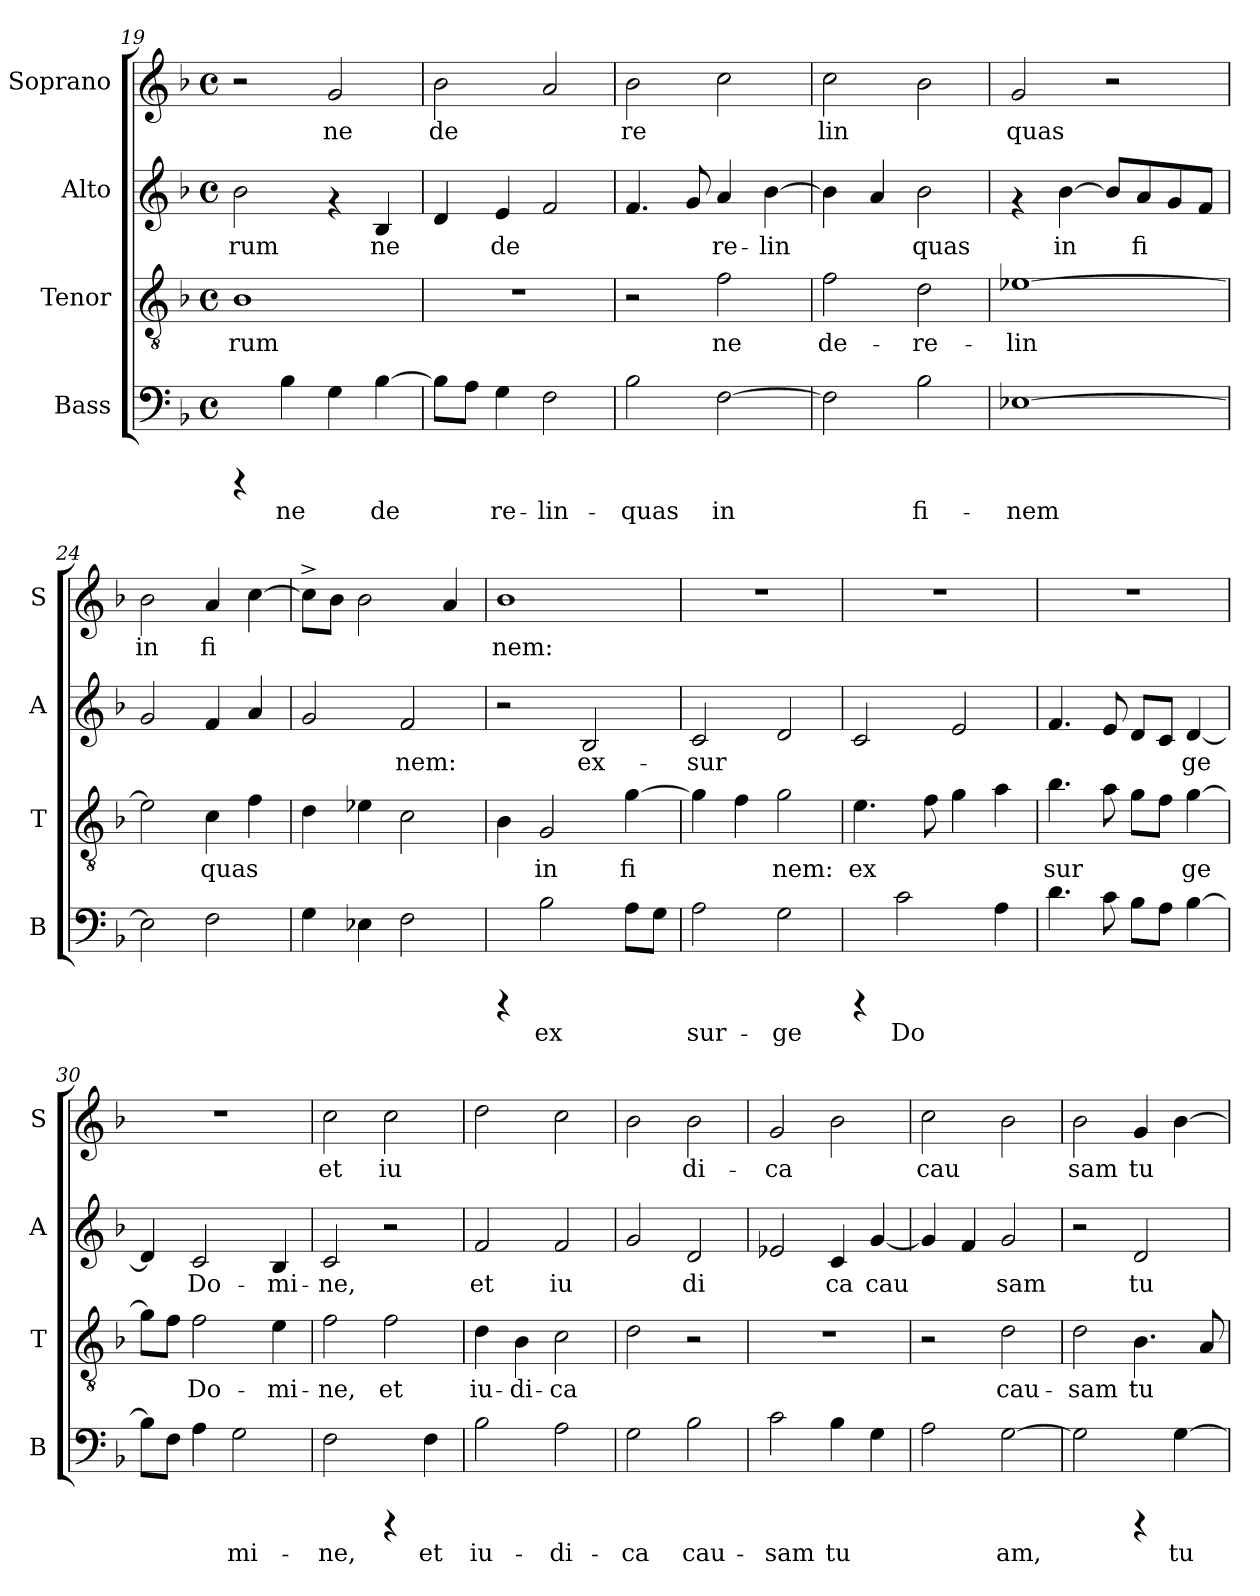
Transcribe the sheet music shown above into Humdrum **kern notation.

**kern	**text	**kern	**text	**kern	**text	**kern	**text
*part4	*part4	*part3	*part3	*part2	*part2	*part1	*part1
*staff4	*staff4	*staff3	*staff3	*staff2	*staff2	*staff1	*staff1
*I"Bass	*	*I"Tenor	*	*I"Alto	*	*I"Soprano	*
*I'B	*	*I'T	*	*I'A	*	*I'S	*
*clefF4	*	*clefGv2	*	*clefG2	*	*clefG2	*
*k[b-]	*	*k[b-]	*	*k[b-]	*	*k[b-]	*
*F:	*	*F:	*	*F:	*	*F:	*
*M4/4	*	*M4/4	*	*M4/4	*	*M4/4	*
*met(c)	*	*met(c)	*	*met(c)	*	*met(c)	*
=19	=19	=19	=19	=19	=19	=19	=19
!	!	!	!LO:LY:b:cj	!	!LO:LY:b:cj	!	!
4rCCC	.	1B-	-rum	2b-\	-rum	2r	.
!	!LO:LY:b:cj	!	!	!	!	!	!
4B-\	ne	.	.	.	.	.	.
!	!LO:LY:b:cj	!	!	!	!	!	!LO:LY:b:cj
4G\	.	.	.	4rf	.	2g/	ne
!	!LO:LY:b:cj	!	!	!	!LO:LY:b:cj	!	!
[>4B-\	de-	.	.	4B-/	ne	.	.
=20	=20	=20	=20	=20	=20	=20	=20
!	!LO:LY:b:cj	!	!	!	!LO:LY:b:cj	!	!LO:LY:b:cj
8B-\L]	--	1r	.	4d/	.	2b-\	de-
!	!LO:LY:b:cj	!	!	!	!	!	!
8A\J	--	.	.	.	.	.	.
!	!LO:LY:b:cj	!	!	!	!LO:LY:b:cj	!	!
4G\	-re-	.	.	4e/	de-	.	.
!	!LO:LY:b:cj	!	!	!	!LO:LY:b:cj	!	!LO:LY:b:cj
2F\	-lin-	.	.	2f/	--	2a/	--
=21	=21	=21	=21	=21	=21	=21	=21
!	!LO:LY:b:cj	!	!	!	!LO:LY:b:cj	!	!LO:LY:b:cj
2B-\	-quas	2r	.	4.f/	--	2b-\	-re-
!	!	!	!	!	!LO:LY:b:cj	!	!
.	.	.	.	8g/	--	.	.
!	!LO:LY:b:cj	!	!LO:LY:b:cj	!	!LO:LY:b:cj	!	!LO:LY:b:cj
[>2F\	in	2f\	ne	4a/	-re-	2cc\	--
!	!	!	!	!	!LO:LY:b:cj	!	!
.	.	.	.	[>4b-\	-lin-	.	.
=22	=22	=22	=22	=22	=22	=22	=22
!	!LO:LY:b:cj	!	!LO:LY:b:cj	!	!LO:LY:b:cj	!	!LO:LY:b:cj
2F\]	.	2f\	de-	4b-\]	--	2cc\	-lin-
!	!	!	!	!	!LO:LY:b:cj	!	!
.	.	.	.	4a/	--	.	.
!	!LO:LY:b:cj	!	!LO:LY:b:cj	!	!LO:LY:b:cj	!	!LO:LY:b:cj
2B-\	fi-	2d\	-re-	2b-\	-quas	2b-\	--
=23	=23	=23	=23	=23	=23	=23	=23
!	!LO:LY:b:cj	!	!LO:LY:b:cj	!	!	!	!LO:LY:b:cj
[<1E-X	-nem	[<1e-X	-lin-	4rf	.	2g/	-quas
!	!	!	!	!	!LO:LY:b:cj	!	!
.	.	.	.	[>4b-\	in	.	.
!	!	!	!	!	!LO:LY:b:cj	!	!
.	.	.	.	8b-/L]	.	2r	.
!	!	!	!	!	!LO:LY:b:cj	!	!
.	.	.	.	8a/	fi-	.	.
!	!	!	!	!	!LO:LY:b:cj	!	!
.	.	.	.	8g/	--	.	.
!	!	!	!	!	!LO:LY:b:cj	!	!
.	.	.	.	8f/J	--	.	.
!!LO:LB:g=z
=24	=24	=24	=24	=24	=24	=24	=24
!	!LO:LY:b:cj	!	!LO:LY:b:cj	!	!LO:LY:b:cj	!	!LO:LY:b:cj
2E-\]	.	2e-\]	--	2g/	--	2b-\	in
!	!LO:LY:b:cj	!	!LO:LY:b:cj	!	!LO:LY:b:cj	!	!LO:LY:b:cj
2F\	.	4c\	-quas	4f/	--	4a/	fi-
!	!	!	!LO:LY:b:cj	!	!LO:LY:b:cj	!	!LO:LY:b:cj
.	.	4f\	.	4a/	--	[>4cc\	--
=25	=25	=25	=25	=25	=25	=25	=25
!	!LO:LY:b:cj	!	!LO:LY:b:cj	!	!LO:LY:b:cj	!	!LO:LY:b:cj
4G\	.	4d\	.	2g/	--	8cc^<\L]	--
!	!	!	!	!	!	!	!LO:LY:b:cj
.	.	.	.	.	.	8b-\J	--
!	!LO:LY:b:cj	!	!LO:LY:b:cj	!	!	!	!LO:LY:b:cj
4E-X\	.	4e-X\	.	.	.	2b-\	--
!	!LO:LY:b:cj	!	!LO:LY:b:cj	!	!LO:LY:b:cj	!	!
2F\	.	2c\	.	2f/	-nem:	.	.
!	!	!	!	!	!	!	!LO:LY:b:cj
.	.	.	.	.	.	4a/	--
=26	=26	=26	=26	=26	=26	=26	=26
!	!	!	!LO:LY:b:cj	!	!	!	!LO:LY:b:cj
4rCCC	.	4B-\	.	2r	.	1b-	-nem:
!	!LO:LY:b:cj	!	!LO:LY:b:cj	!	!	!	!
2B-\	ex-	2G/	in	.	.	.	.
!	!	!	!	!	!LO:LY:b:cj	!	!
.	.	.	.	2B-/	ex-	.	.
!	!LO:LY:b:cj	!	!LO:LY:b:cj	!	!	!	!
8A\L	--	[>4g\	fi-	.	.	.	.
!	!LO:LY:b:cj	!	!	!	!	!	!
8G\J	--	.	.	.	.	.	.
=27	=27	=27	=27	=27	=27	=27	=27
!	!LO:LY:b:cj	!	!LO:LY:b:cj	!	!LO:LY:b:cj	!	!
2A\	-sur-	4g\]	--	2c/	-sur-	1r	.
!	!	!	!LO:LY:b:cj	!	!	!	!
.	.	4f\	--	.	.	.	.
!	!LO:LY:b:cj	!	!LO:LY:b:cj	!	!LO:LY:b:cj	!	!
2G\	-ge	2g\	-nem:	2d/	--	.	.
=28	=28	=28	=28	=28	=28	=28	=28
!	!	!	!LO:LY:b:cj	!	!LO:LY:b:cj	!	!
4rCCC	.	4.e\	ex-	2c/	--	1r	.
!	!LO:LY:b:cj	!	!	!	!	!	!
2c\	Do-	.	.	.	.	.	.
!	!	!	!LO:LY:b:cj	!	!	!	!
.	.	8f\	--	.	.	.	.
!	!	!	!LO:LY:b:cj	!	!LO:LY:b:cj	!	!
.	.	4g\	--	2e/	--	.	.
!	!LO:LY:b:cj	!	!LO:LY:b:cj	!	!	!	!
4A\	--	4a\	--	.	.	.	.
=29	=29	=29	=29	=29	=29	=29	=29
!	!LO:LY:b:cj	!	!LO:LY:b:cj	!	!LO:LY:b:cj	!	!
4.d\	--	4.b-\	-sur-	4.f/	--	1r	.
!	!LO:LY:b:cj	!	!LO:LY:b:cj	!	!LO:LY:b:cj	!	!
8c\	--	8a\	--	8e/	--	.	.
!	!LO:LY:b:cj	!	!LO:LY:b:cj	!	!LO:LY:b:cj	!	!
8B-\L	--	8g\L	--	8d/L	--	.	.
!	!LO:LY:b:cj	!	!LO:LY:b:cj	!	!LO:LY:b:cj	!	!
8A\J	--	8f\J	--	8c/J	--	.	.
!	!LO:LY:b:cj	!	!LO:LY:b:cj	!	!LO:LY:b:cj	!	!
[<4B-\	--	[<4g\	-ge	[<4d/	-ge	.	.
!!LO:PB:g=z
=30	=30	=30	=30	=30	=30	=30	=30
!	!LO:LY:b:cj	!	!LO:LY:b:cj	!	!LO:LY:b:cj	!	!
8B-\L]	--	8g\L]	.	4d/]	.	1r	.
!	!LO:LY:b:cj	!	!LO:LY:b:cj	!	!	!	!
8F\J	--	8f\J	.	.	.	.	.
!	!LO:LY:b:cj	!	!LO:LY:b:cj	!	!LO:LY:b:cj	!	!
4A\	--	2f\	Do-	2c/	Do-	.	.
!	!LO:LY:b:cj	!	!	!	!	!	!
2G\	-mi-	.	.	.	.	.	.
!	!	!	!LO:LY:b:cj	!	!LO:LY:b:cj	!	!
.	.	4e\	-mi-	4B-/	-mi-	.	.
=31	=31	=31	=31	=31	=31	=31	=31
!	!LO:LY:b:cj	!	!LO:LY:b:cj	!	!LO:LY:b:cj	!	!LO:LY:b:cj
2F\	-ne,	2f\	-ne,	2c/	-ne,	2cc\	et
!	!	!	!LO:LY:b:cj	!	!	!	!LO:LY:b:cj
4rCCC	.	2f\	et	2r	.	2cc\	iu-
!	!LO:LY:b:cj	!	!	!	!	!	!
4F\	et	.	.	.	.	.	.
=32	=32	=32	=32	=32	=32	=32	=32
!	!LO:LY:b:cj	!	!LO:LY:b:cj	!	!LO:LY:b:cj	!	!LO:LY:b:cj
2B-\	iu-	4d\	iu-	2f/	et	2dd\	--
!	!	!	!LO:LY:b:cj	!	!	!	!
.	.	4B-\	-di-	.	.	.	.
!	!LO:LY:b:cj	!	!LO:LY:b:cj	!	!LO:LY:b:cj	!	!LO:LY:b:cj
2A\	-di-	2c\	-ca	2f/	iu-	2cc\	--
=33	=33	=33	=33	=33	=33	=33	=33
!	!LO:LY:b:cj	!	!LO:LY:b:cj	!	!LO:LY:b:cj	!	!LO:LY:b:cj
2G\	-ca	2d\	.	2g/	--	2b-\	--
!	!LO:LY:b:cj	!	!	!	!LO:LY:b:cj	!	!LO:LY:b:cj
2B-\	cau-	2r	.	2d/	-di-	2b-\	-di-
=34	=34	=34	=34	=34	=34	=34	=34
!	!LO:LY:b:cj	!	!	!	!LO:LY:b:cj	!	!LO:LY:b:cj
2c\	-sam	1r	.	2e-X/	--	2g/	-ca
!	!LO:LY:b:cj	!	!	!	!LO:LY:b:cj	!	!LO:LY:b:cj
4B-\	tu-	.	.	4c/	-ca	2b-\	.
!	!LO:LY:b:cj	!	!	!	!LO:LY:b:cj	!	!
4G\	--	.	.	[<4g/	cau-	.	.
=35	=35	=35	=35	=35	=35	=35	=35
!	!LO:LY:b:cj	!	!	!	!LO:LY:b:cj	!	!LO:LY:b:cj
2A\	--	2r	.	4g/]	--	2cc\	cau-
!	!	!	!	!	!LO:LY:b:cj	!	!
.	.	.	.	4f/	--	.	.
!	!LO:LY:b:cj	!	!LO:LY:b:cj	!	!LO:LY:b:cj	!	!LO:LY:b:cj
[>2G\	-am,	2d\	cau-	2g/	-sam	2b-\	--
!!LO:PB:g=z
=36	=36	=36	=36	=36	=36	=36	=36
!	!LO:LY:b:cj	!	!LO:LY:b:cj	!	!	!	!LO:LY:b:cj
2G\]	.	2d\	-sam	2r	.	2b-\	-sam
!	!	!	!LO:LY:b:cj	!	!LO:LY:b:cj	!	!LO:LY:b:cj
4rCCC	.	4.B-\	tu-	2d/	tu-	4g/	tu-
!	!LO:LY:b:cj	!	!	!	!	!	!LO:LY:b:cj
[>4G\	tu-	.	.	.	.	[>4b-\	--
!	!	!	!LO:LY:b:cj	!	!	!	!
.	.	8A/	--	.	.	.	.
=	=	=	=	=	=	=	=
*-	*-	*-	*-	*-	*-	*-	*-
